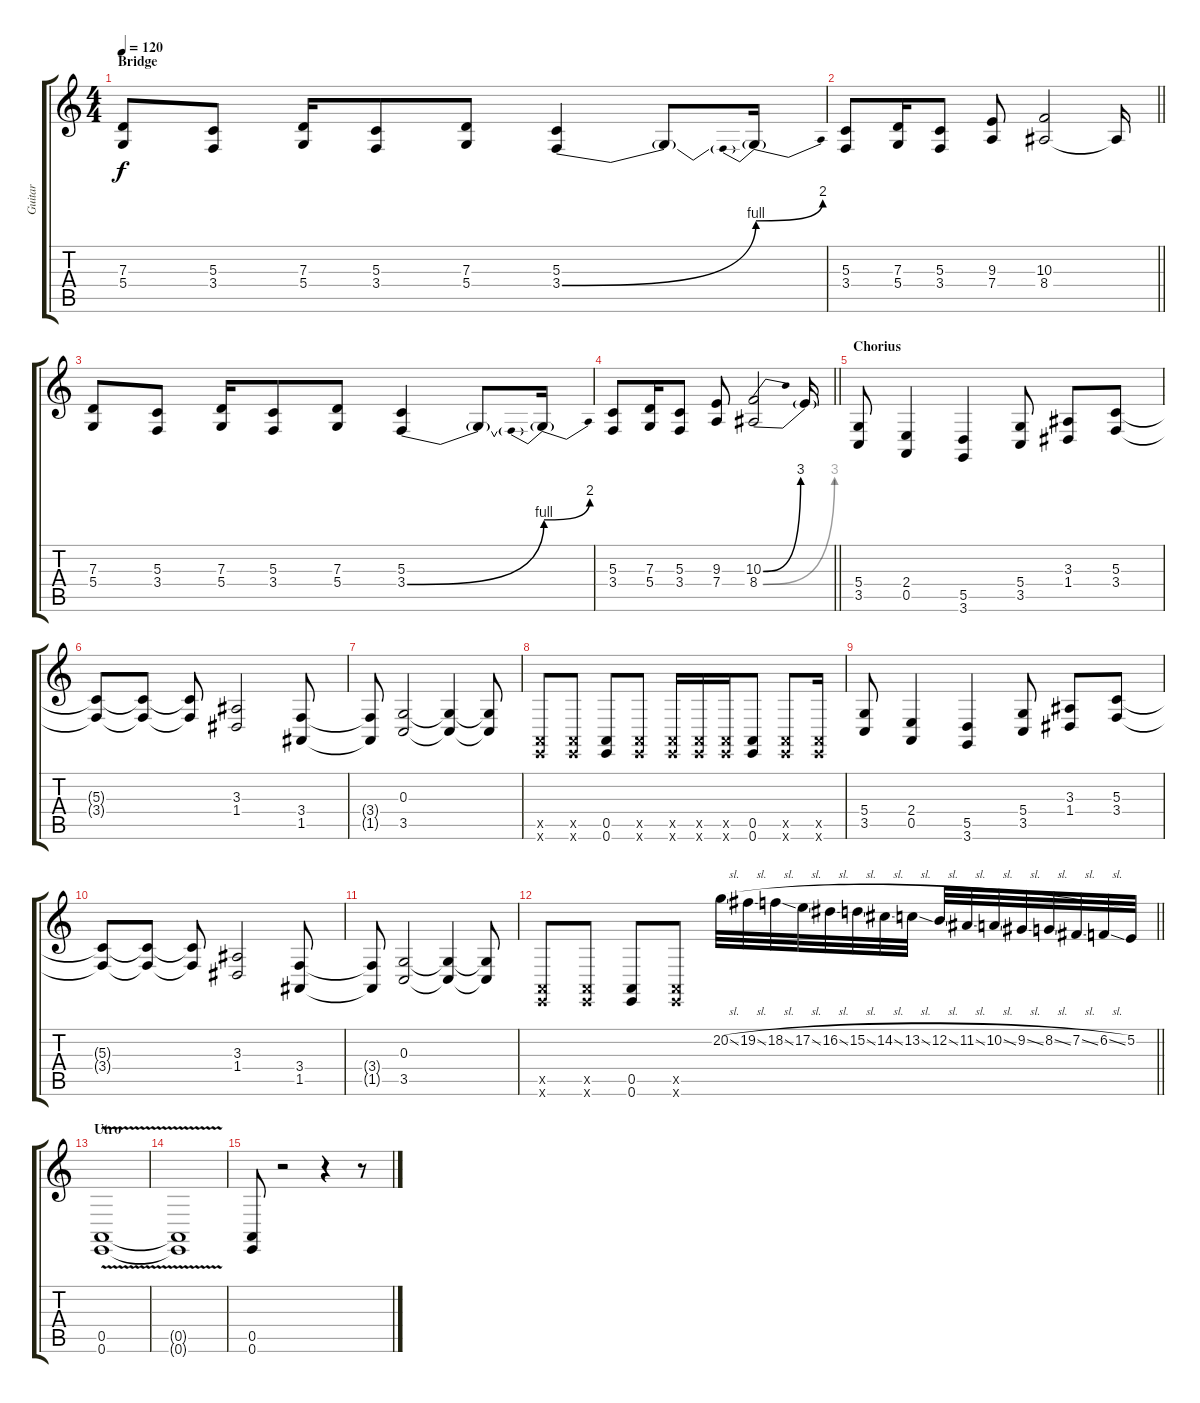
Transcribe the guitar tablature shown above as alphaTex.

\track ("Guitar" "Guitar") {instrument synthbrass1}
\staff {score tabs}
\tuning (E4 B3 G3 D3 A2 E2) {hide}
\ts (4 4)
\section ("" "Bridge")
\tempo 120
\clef g2
\ks c
(7.3 5.4).8{dy f} (5.3 3.4).8 (7.3 5.4).16 (5.3 3.4).8 (7.3 5.4).8 (5.3 3.4{be (bend 0 0 60 4)}).4 3.4{t}.8 3.4{be (prebendbend 0 4 60 8) t}.16 |
\barLineRight lightlight
(5.3 3.4).8 (7.3 5.4).16 (5.3 3.4).8 (9.3 7.4).8 (10.3 8.4).2 8.4{t}.16 |
(7.3 5.4).8 (5.3 3.4).8 (7.3 5.4).16 (5.3 3.4).8 (7.3 5.4).8 (5.3 3.4{be (bend 0 0 60 4)}).4 3.4{t}.8 3.4{be (prebendbend 0 4 60 8) t}.16 |
\barLineRight lightlight
(5.3 3.4).8 (7.3 5.4).16 (5.3 3.4).8 (9.3 7.4).8 (10.3{be (bend 0 0 60 12)} 8.4{be (bend 0 0 60 12)}).2 8.4{t}.16 |
\section ("" "Chorius")
(5.4 3.5).8 (2.4 0.5).4 (5.5 3.6).4 (5.4 3.5).8 (3.3 1.4).8 (5.3 3.4).8 |
(5.3{t} 3.4{t}).8 (5.3{t} 3.4{t}).8 (5.3{t} 3.4{t}).8 (3.3 1.4).2 (3.4 1.5).8 |
(3.4{t} 1.5{t}).8 (0.3 3.5).2 (0.3{t} 3.5{t}).4 (0.3{t} 3.5{t}).8 |
(0.5{x} 0.6{x}).8 (0.5{x} 0.6{x}).8 (0.5 0.6).8 (0.5{x} 0.6{x}).8 (0.5{x} 0.6{x}).16 (0.5{x} 0.6{x}).16 (0.5{x} 0.6{x}).16 (0.5 0.6).8 (0.5{x} 0.6{x}).8 (0.5{x} 0.6{x}).16 |
(5.4 3.5).8 (2.4 0.5).4 (5.5 3.6).4 (5.4 3.5).8 (3.3 1.4).8 (5.3 3.4).8 |
(5.3{t} 3.4{t}).8 (5.3{t} 3.4{t}).8 (5.3{t} 3.4{t}).8 (3.3 1.4).2 (3.4 1.5).8 |
(3.4{t} 1.5{t}).8 (0.3 3.5).2 (0.3{t} 3.5{t}).4 (0.3{t} 3.5{t}).8 |
\barLineRight lightlight
(0.5{x} 0.6{x}).8 (0.5{x} 0.6{x}).8 (0.5 0.6).8 (0.5{x} 0.6{x}).8 20.2{sl}.32 19.2{sl}.32 18.2{sl}.32 17.2{sl}.32 16.2{sl}.32 15.2{sl}.32 14.2{sl}.32 13.2{sl}.32 12.2{sl}.32 11.2{sl}.32 10.2{sl}.32 9.2{sl}.32 8.2{sl}.32 7.2{sl}.32 6.2{sl}.32 5.2.32 |
\section ("" "Utro")
(0.5{v} 0.6{v}).1 |
(0.5{t} 0.6{t}).1 |
(0.5 0.6).8 r.2 r.4 r.8
